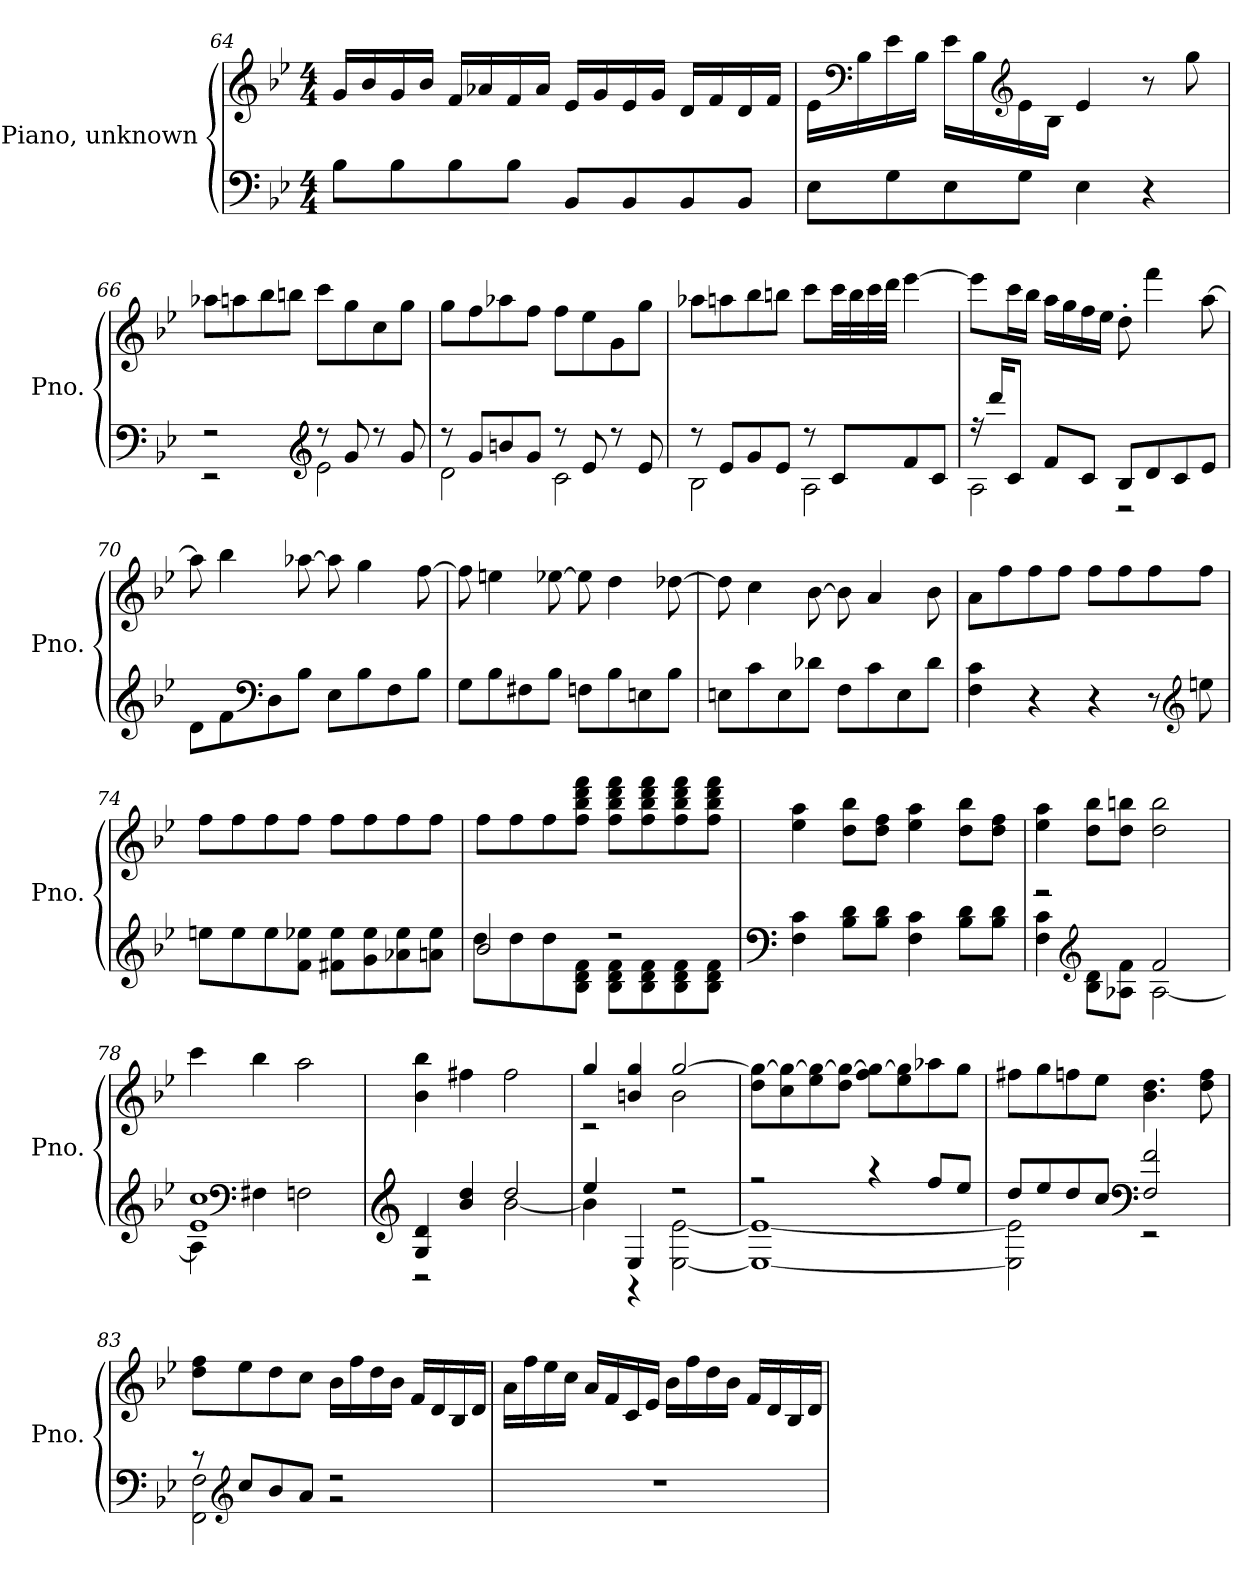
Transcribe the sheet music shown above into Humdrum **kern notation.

**kern	**kern
*part1	*part1
*staff2	*staff1
*I"Piano, unknown	*
*I'Pno.	*
!!LO:LB:g=z
*clefF4	*clefG2
*k[b-e-]	*k[b-e-]
*M4/4	*M4/4
=64	=64
8B-\L	16g/LL
.	16b-/
8B-\	16g/
.	16b-/JJ
8B-\	16f/LL
.	16a-X/
8B-\J	16f/
.	16a-/JJ
8BB-/L	16e-/LL
.	16g/
8BB-/	16e-/
.	16g/JJ
8BB-/	16d/LL
.	16f/
8BB-/J	16d/
.	16f/JJ
=65	=65
8E-\L	16e-\LL
*	*clefF4
.	16B-\
8G\	16e-\
.	16B-\JJ
8E-\	16e-\LL
.	16B-\
*	*clefG2
8G\J	16e-\
.	16B-\JJ
4E-\	4e-/
4r	8r
.	8gg\
=66	=66
*^	*
2r	2r	8aa-X\L
.	.	8aan\
.	.	8bb-\
.	.	8bbn\J
*clefG2	*	*
8r	2e-\	8ccc\L
8g/	.	8gg\
8r	.	8cc\
8g/	.	8gg\J
!!LO:LB:g=z
=67	=67	=67
8r	2d\	8gg\L
8g/L	.	8ff\
8bn/	.	8aa-X\
8g/J	.	8ff\J
8r	2c\	8ff\L
8e-/	.	8ee-\
8r	.	8g\
8e-/	.	8gg\J
=68	=68	=68
8r	2B-\	8aa-X\L
8e-/L	.	8aan\
8g/	.	8bb-\
8e-/J	.	8bbn\J
8r	2A\	8ccc\L
8c/L	.	32ccc\LL
.	.	32bb\
.	.	32ccc\
.	.	32ddd\JJJ
8f/	.	[4eee-\
8c/J	.	.
=69	=69	=69
16r	2A\	8eee-\L]
16ddd/KL	.	.
8c/J	.	16ccc\L
.	.	16bb-\JJ
8f/L	.	16aa\LL
.	.	16gg\
8c/J	.	16ff\
.	.	16ee-\JJ
8B-/L	2r	8dd'\
8d/	.	4fff\
8c/	.	.
8e-/J	.	[8aa\
*v	*v	*
!!LO:LB:g=z
=70	=70
8d\L	8aa\]
8f\	4bb-\
*clefF4	*
8D\	.
8B-\J	[8aa-X\
8E-\L	8aa-\]
8B-\	4gg\
8F\	.
8B-\J	[8ff\
=71	=71
8G\L	8ff\]
8B-\	4een\
8F#X\	.
8B-\J	[8ee-X\
8Fn\L	8ee-\]
8B-\	4dd\
8En\	.
8B-\J	[8dd-X\
=72	=72
8En\L	8dd-\]
8c\	4cc\
8E\	.
8d-X\J	[8b-\
8F\L	8b-\]
8c\	4a/
8E\	.
8d-\J	8b-\
=73	=73
4F\ 4c\	8a\L
.	8ff\
4r	8ff\
.	8ff\J
4r	8ff\L
.	8ff\
8r	8ff\
*clefG2	*
8een\	8ff\J
!!LO:PB:g=z
=74	=74
8een\L	8ff\L
8ee\	8ff\
8ee\	8ff\
8f\ 8ee-X\J	8ff\J
8f#X\ 8ee-\L	8ff\L
8g\ 8ee-\	8ff\
8a-X\ 8ee-\	8ff\
8an\ 8ee-\J	8ff\J
=75	=75
*^	*
2b-/	8dd\L	8ff\L
.	8dd\	8ff\
.	8dd\	8ff\
.	8B-\ 8d\ 8f\J	8ff\ 8bb-\ 8ddd\ 8fff\J
2r	8B-\ 8d\ 8f\L	8ff\ 8bb-\ 8ddd\ 8fff\L
.	8B-\ 8d\ 8f\	8ff\ 8bb-\ 8ddd\ 8fff\
.	8B-\ 8d\ 8f\	8ff\ 8bb-\ 8ddd\ 8fff\
.	8B-\ 8d\ 8f\J	8ff\ 8bb-\ 8ddd\ 8fff\J
*v	*v	*
=76	=76
*clefF4	*
4F\ 4c\	4ee-\ 4aa\
8B-\ 8d\L	8dd\ 8bb-\L
8B-\ 8d\J	8dd\ 8ff\J
4F\ 4c\	4ee-\ 4aa\
8B-\ 8d\L	8dd\ 8bb-\L
8B-\ 8d\J	8dd\ 8ff\J
=77	=77
*^	*
2r	4F\ 4c\	4ee-\ 4aa\
*clefG2	*	*
.	8B-\ 8d\L	8dd\ 8bb-\L
.	8A-X\ 8f\J	8dd\ 8bbn\J
2f/	[2A-\	2dd\ 2bb\
!!LO:LB:g=z
=78	=78	=78
1e- 1cc	4A-\]	4ccc\
*clefF4	*	*
.	4F#X\	4bb-\
.	2Fn\	2aa\
=79	=79	=79
*clefG2	*	*
4G/ 4d/	2r	4b-\ 4bb-\
4b-/ 4dd/	.	4ff#X\
2dd/	[2b-\	2ff#\
=80	=80	=80
*	*	*^
4ee-/	4b-\]	4gg/	2r
4E-/	4r	4bn/ 4gg/	.
2r	[2E-\ [2e-\	[2gg/	2b\
*	*	*v	*v
=81	=81	=81
2r	1E-_ 1e-_	8dd\ 8gg\_L
.	.	8cc\ 8gg\_
.	.	8ee-\ 8gg\_
.	.	8dd\ 8gg\_J
4r	.	8ff\ 8gg\_L
.	.	8ee-\ 8gg\]
8ff/L	.	8aa-X\
8ee-/J	.	8gg\J
=82	=82	=82
8dd/L	2E-\] 2e-\]	8ff#X\L
8ee-/	.	8gg\
8dd/	.	8ffn\
8cc/J	.	8ee-\J
*clefF4	*	*
2F/ 2f/	2r	4.b-\ 4.dd\
.	.	8dd\ 8ff\
!!LO:LB:g=z
=83	=83	=83
8r	2FF\ 2F\	8dd\ 8ff\L
*clefG2	*	*
8cc/L	.	8ee-\
8b-/	.	8dd\
8a/J	.	8cc\J
2r	2r	16b-\LL
.	.	16ff\
.	.	16dd\
.	.	16b-\JJ
.	.	16f/LL
.	.	16d/
.	.	16B-/
.	.	16d/JJ
*v	*v	*
=84	=84
1r	16a\LL
.	16ff\
.	16ee-\
.	16cc\JJ
.	16a/LL
.	16f/
.	16c/
.	16e-/JJ
.	16b-\LL
.	16ff\
.	16dd\
.	16b-\JJ
.	16f/LL
.	16d/
.	16B-/
.	16d/JJ
=	=
*-	*-
